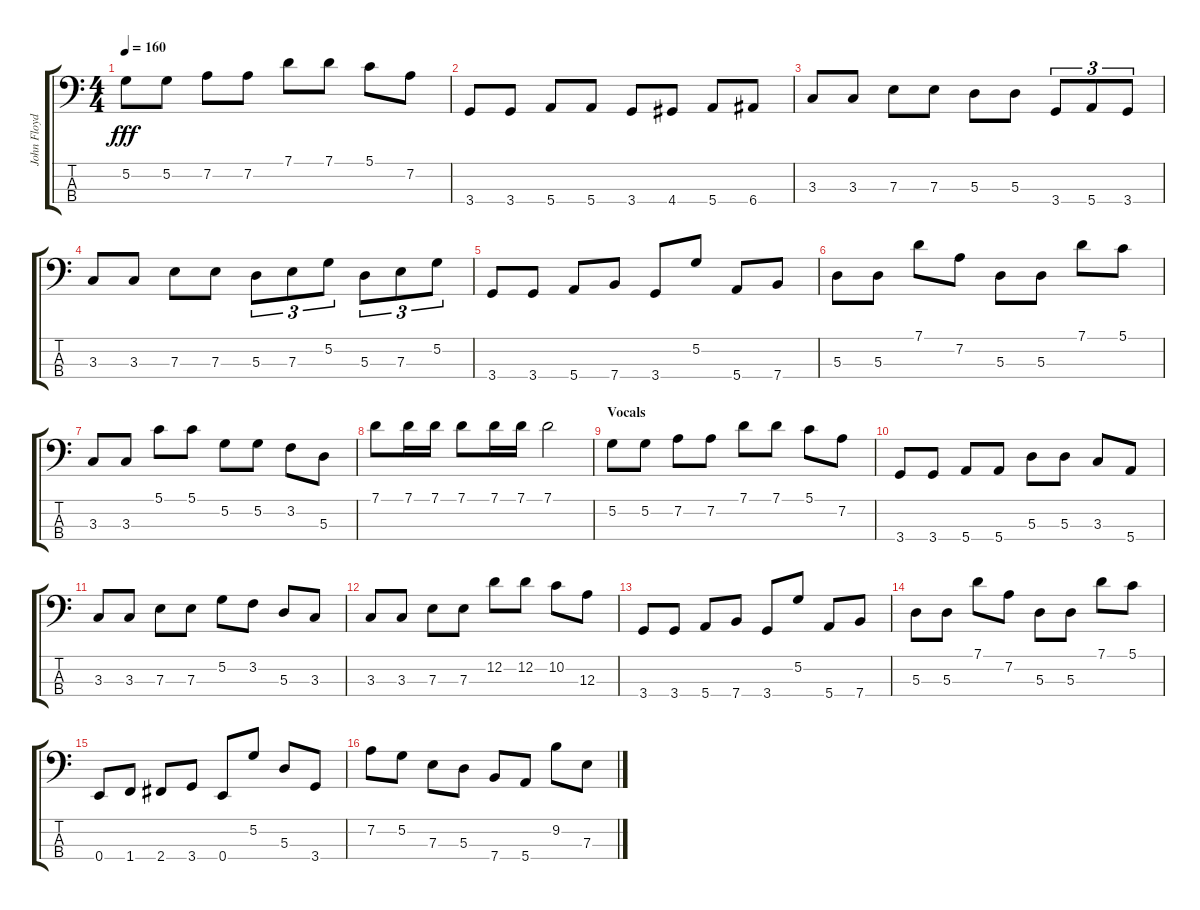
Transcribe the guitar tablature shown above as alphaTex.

\track ("John Floyd" "John Floyd") {instrument acousticguitarsteel}
\staff {score tabs}
\tuning (G2 D2 A1 E1) {hide}
\ts (4 4)
\tempo 160
\clef f4
\ks c
5.2.8{dy fff} 5.2.8 7.2.8 7.2.8 7.1.8 7.1.8 5.1.8 7.2.8 |
3.4.8 3.4.8 5.4.8 5.4.8 3.4.8 4.4.8 5.4.8 6.4.8 |
3.3.8 3.3.8 7.3.8 7.3.8 5.3.8 5.3.8 3.4.8{tu (3 2)} 5.4.8{tu (3 2)} 3.4.8{tu (3 2)} |
3.3.8 3.3.8 7.3.8 7.3.8 5.3.8{tu (3 2)} 7.3.8{tu (3 2)} 5.2.8{tu (3 2)} 5.3.8{tu (3 2)} 7.3.8{tu (3 2)} 5.2.8{tu (3 2)} |
3.4.8 3.4.8 5.4.8 7.4.8 3.4.8 5.2.8 5.4.8 7.4.8 |
5.3.8 5.3.8 7.1.8 7.2.8 5.3.8 5.3.8 7.1.8 5.1.8 |
3.3.8 3.3.8 5.1.8 5.1.8 5.2.8 5.2.8 3.2.8 5.3.8 |
7.1.8 7.1.16 7.1.16 7.1.8 7.1.16 7.1.16 7.1.2 |
\section ("" "Vocals")
5.2.8 5.2.8 7.2.8 7.2.8 7.1.8 7.1.8 5.1.8 7.2.8 |
3.4.8 3.4.8 5.4.8 5.4.8 5.3.8 5.3.8 3.3.8 5.4.8 |
3.3.8 3.3.8 7.3.8 7.3.8 5.2.8 3.2.8 5.3.8 3.3.8 |
3.3.8 3.3.8 7.3.8 7.3.8 12.2.8 12.2.8 10.2.8 12.3.8 |
3.4.8 3.4.8 5.4.8 7.4.8 3.4.8 5.2.8 5.4.8 7.4.8 |
5.3.8 5.3.8 7.1.8 7.2.8 5.3.8 5.3.8 7.1.8 5.1.8 |
0.4.8 1.4.8 2.4.8 3.4.8 0.4.8 5.2.8 5.3.8 3.4.8 |
7.2.8 5.2.8 7.3.8 5.3.8 7.4.8 5.4.8 9.2.8 7.3.8
